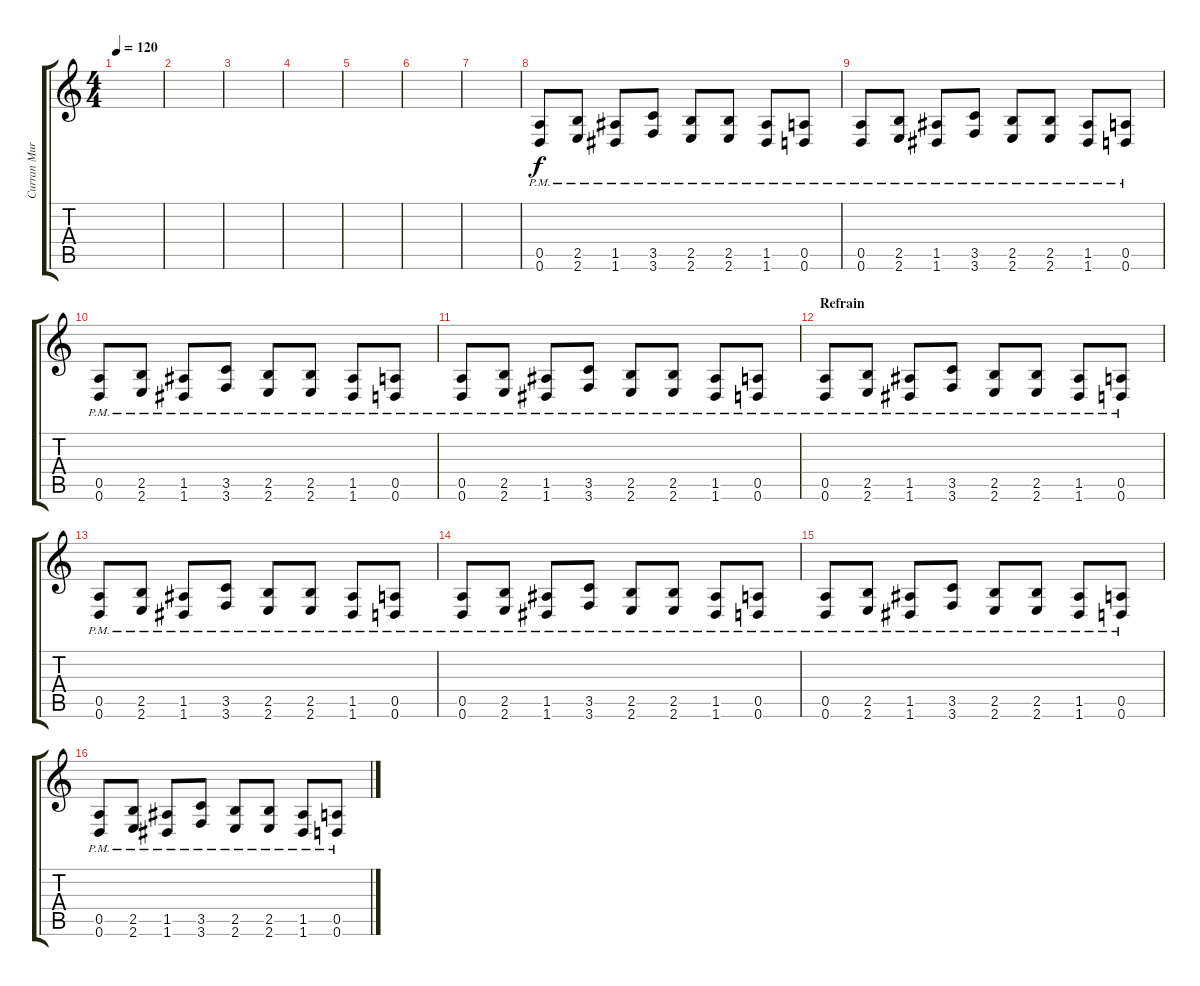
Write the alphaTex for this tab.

\track ("Curran Murphy" "Curran Mur") {instrument distortionguitar}
\staff {score tabs}
\tuning (E4 B3 G3 D3 A2 D2) {hide}
\ts (4 4)
\tempo 120
\clef g2
\ks c
|
|
|
|
|
|
|
(0.5{pm} 0.6{pm}).8 (2.5{pm} 2.6{pm}).8 (1.5{pm} 1.6{pm}).8 (3.5{pm} 3.6{pm}).8 (2.5{pm} 2.6{pm}).8 (2.5{pm} 2.6{pm}).8 (1.5{pm} 1.6{pm}).8 (0.5{pm} 0.6{pm}).8 |
(0.5{pm} 0.6{pm}).8 (2.5{pm} 2.6{pm}).8 (1.5{pm} 1.6{pm}).8 (3.5{pm} 3.6{pm}).8 (2.5{pm} 2.6{pm}).8 (2.5{pm} 2.6{pm}).8 (1.5{pm} 1.6{pm}).8 (0.5{pm} 0.6{pm}).8 |
(0.5{pm} 0.6{pm}).8 (2.5{pm} 2.6{pm}).8 (1.5{pm} 1.6{pm}).8 (3.5{pm} 3.6{pm}).8 (2.5{pm} 2.6{pm}).8 (2.5{pm} 2.6{pm}).8 (1.5{pm} 1.6{pm}).8 (0.5{pm} 0.6{pm}).8 |
(0.5{pm} 0.6{pm}).8 (2.5{pm} 2.6{pm}).8 (1.5{pm} 1.6{pm}).8 (3.5{pm} 3.6{pm}).8 (2.5{pm} 2.6{pm}).8 (2.5{pm} 2.6{pm}).8 (1.5{pm} 1.6{pm}).8 (0.5{pm} 0.6{pm}).8 |
\section ("" "Refrain")
(0.5{pm} 0.6{pm}).8 (2.5{pm} 2.6{pm}).8 (1.5{pm} 1.6{pm}).8 (3.5{pm} 3.6{pm}).8 (2.5{pm} 2.6{pm}).8 (2.5{pm} 2.6{pm}).8 (1.5{pm} 1.6{pm}).8 (0.5{pm} 0.6{pm}).8 |
(0.5{pm} 0.6{pm}).8 (2.5{pm} 2.6{pm}).8 (1.5{pm} 1.6{pm}).8 (3.5{pm} 3.6{pm}).8 (2.5{pm} 2.6{pm}).8 (2.5{pm} 2.6{pm}).8 (1.5{pm} 1.6{pm}).8 (0.5{pm} 0.6{pm}).8 |
(0.5{pm} 0.6{pm}).8 (2.5{pm} 2.6{pm}).8 (1.5{pm} 1.6{pm}).8 (3.5{pm} 3.6{pm}).8 (2.5{pm} 2.6{pm}).8 (2.5{pm} 2.6{pm}).8 (1.5{pm} 1.6{pm}).8 (0.5{pm} 0.6{pm}).8 |
(0.5{pm} 0.6{pm}).8 (2.5{pm} 2.6{pm}).8 (1.5{pm} 1.6{pm}).8 (3.5{pm} 3.6{pm}).8 (2.5{pm} 2.6{pm}).8 (2.5{pm} 2.6{pm}).8 (1.5{pm} 1.6{pm}).8 (0.5{pm} 0.6{pm}).8 |
(0.5{pm} 0.6{pm}).8 (2.5{pm} 2.6{pm}).8 (1.5{pm} 1.6{pm}).8 (3.5{pm} 3.6{pm}).8 (2.5{pm} 2.6{pm}).8 (2.5{pm} 2.6{pm}).8 (1.5{pm} 1.6{pm}).8 (0.5{pm} 0.6{pm}).8
